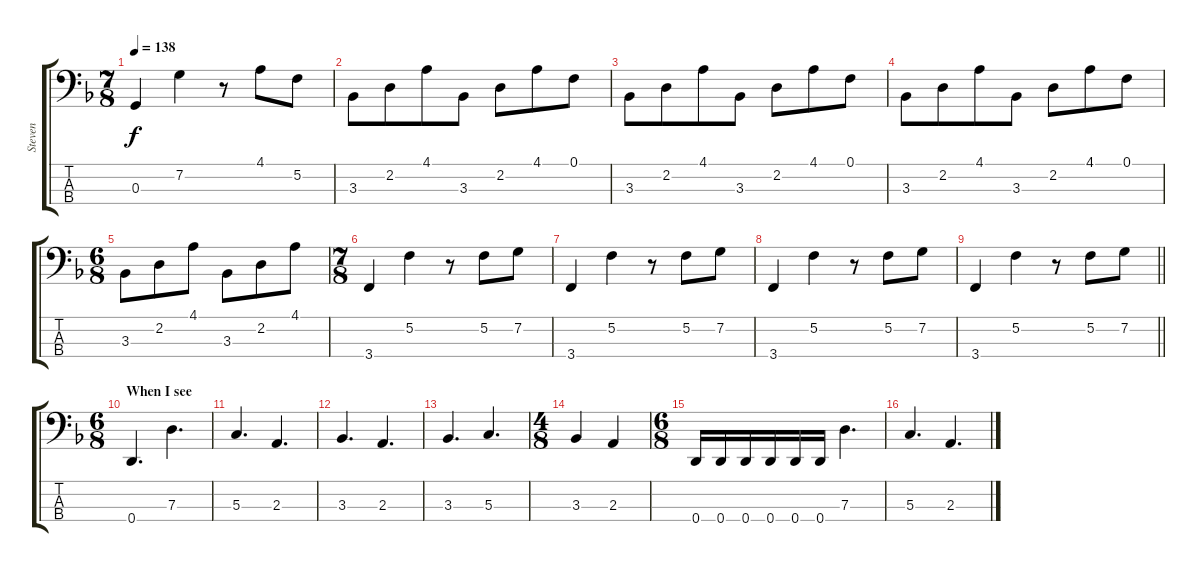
\track ("Steven" "Steven") {instrument electricbasspick}
\staff {score tabs}
\tuning (F2 C2 G1 D1) {hide}
\ts (7 8)
\tempo 138
\clef f4
\ks f
0.3.4{dy f} 7.2.4 r.8 4.1.8 5.2.8 |
3.3.8 2.2.8 4.1.8 3.3.8 2.2.8 4.1.8 0.1.8 |
3.3.8 2.2.8 4.1.8 3.3.8 2.2.8 4.1.8 0.1.8 |
3.3.8 2.2.8 4.1.8 3.3.8 2.2.8 4.1.8 0.1.8 |
\ts (6 8)
3.3.8 2.2.8 4.1.8 3.3.8 2.2.8 4.1.8 |
\ts (7 8)
3.4.4 5.2.4 r.8 5.2.8 7.2.8 |
3.4.4 5.2.4 r.8 5.2.8 7.2.8 |
3.4.4 5.2.4 r.8 5.2.8 7.2.8 |
\barLineRight lightlight
3.4.4 5.2.4 r.8 5.2.8 7.2.8 |
\ts (6 8)
\section ("" "When I see")
0.4.4{d} 7.3.4{d} |
5.3.4{d} 2.3.4{d} |
3.3.4{d} 2.3.4{d} |
3.3.4{d} 5.3.4{d} |
\ts (4 8)
3.3.4 2.3.4 |
\ts (6 8)
0.4.16 0.4.16 0.4.16 0.4.16 0.4.16 0.4.16 7.3.4{d} |
5.3.4{d} 2.3.4{d}
